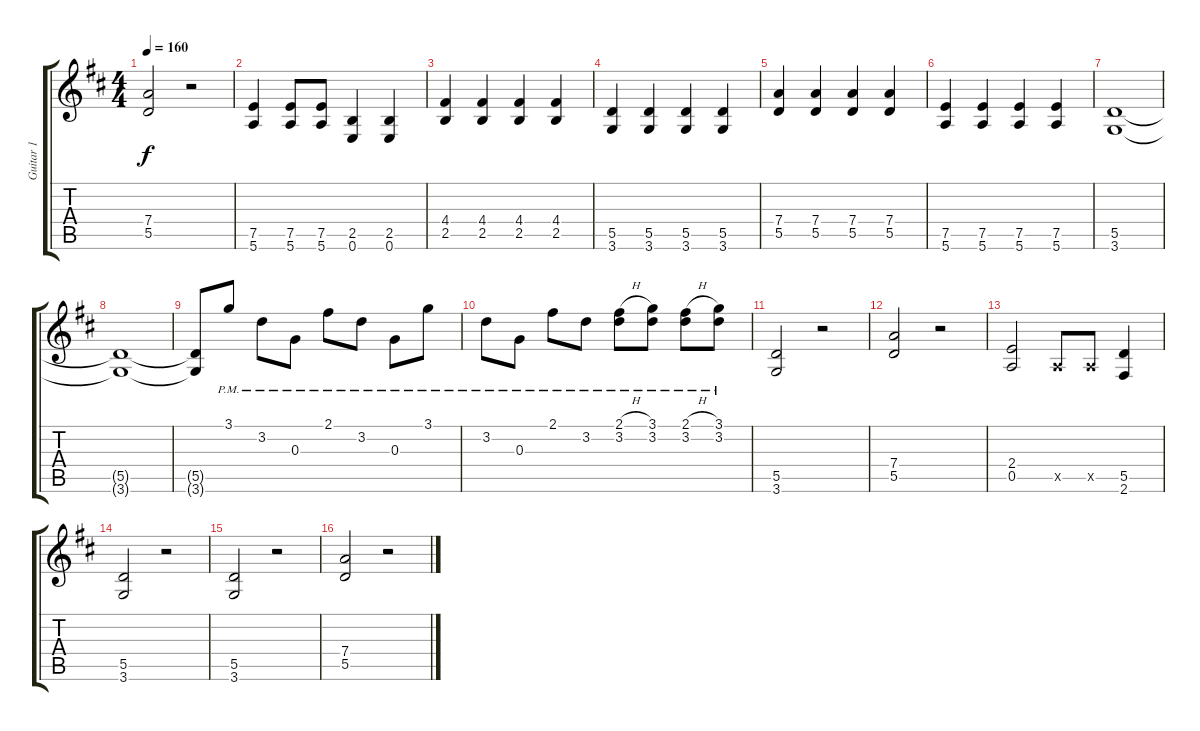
\track ("Guitar 1" "Guitar 1") {instrument distortionguitar}
\staff {score tabs}
\tuning (E4 B3 G3 D3 A2 E2) {hide}
\ts (4 4)
\tempo 160
\clef g2
\ks d
(7.4 5.5).2{dy f} r.2 |
(7.5 5.6).4 (7.5 5.6).8 (7.5 5.6).8 (2.5 0.6).4 (2.5 0.6).4 |
(4.4 2.5).4 (4.4 2.5).4 (4.4 2.5).4 (4.4 2.5).4 |
(5.5 3.6).4 (5.5 3.6).4 (5.5 3.6).4 (5.5 3.6).4 |
(7.4 5.5).4 (7.4 5.5).4 (7.4 5.5).4 (7.4 5.5).4 |
(7.5 5.6).4 (7.5 5.6).4 (7.5 5.6).4 (7.5 5.6).4 |
(5.5 3.6).1 |
(5.5{t} 3.6{t}).1 |
(5.5{t} 3.6{t}).8 3.1{pm}.8 3.2{pm}.8 0.3{pm}.8 2.1{pm}.8 3.2{pm}.8 0.3{pm}.8 3.1{pm}.8 |
3.2{pm}.8 0.3{pm}.8 2.1{pm}.8 3.2{pm}.8 (2.1{h pm} 3.2{pm}).8 (3.1{pm} 3.2{pm}).8 (2.1{h pm} 3.2{pm}).8 (3.1{pm} 3.2{pm}).8 |
(5.5 3.6).2 r.2 |
(7.4 5.5).2 r.2 |
(2.4 0.5).2 0.5{x}.8 0.5{x}.8 (5.5 2.6).4 |
(5.5 3.6).2 r.2 |
(5.5 3.6).2 r.2 |
(7.4 5.5).2 r.2
